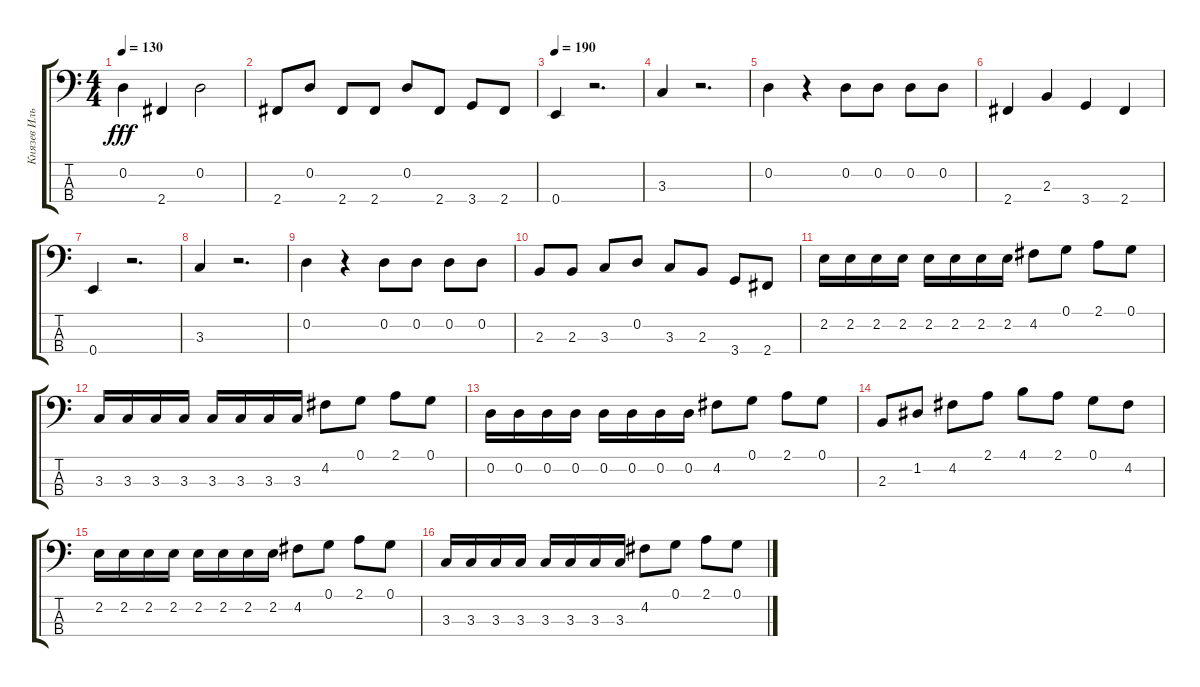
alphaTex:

\track ("Князев Илья" "Князев Иль") {instrument electricbasspick}
\staff {score tabs}
\tuning (G2 D2 A1 E1) {hide}
\ts (4 4)
\tempo 130
\clef f4
\ks c
0.2.4{dy fff} 2.4.4 0.2.2 |
2.4.8 0.2.8 2.4.8 2.4.8 0.2.8 2.4.8 3.4.8 2.4.8 |
\tempo 190
0.4.4 r.2{d} |
3.3.4 r.2{d} |
0.2.4 r.4 0.2.8 0.2.8 0.2.8 0.2.8 |
2.4.4 2.3.4 3.4.4 2.4.4 |
0.4.4 r.2{d} |
3.3.4 r.2{d} |
0.2.4 r.4 0.2.8 0.2.8 0.2.8 0.2.8 |
2.3.8 2.3.8 3.3.8 0.2.8 3.3.8 2.3.8 3.4.8 2.4.8 |
2.2.16 2.2.16 2.2.16 2.2.16 2.2.16 2.2.16 2.2.16 2.2.16 4.2.8 0.1.8 2.1.8 0.1.8 |
3.3.16 3.3.16 3.3.16 3.3.16 3.3.16 3.3.16 3.3.16 3.3.16 4.2.8 0.1.8 2.1.8 0.1.8 |
0.2.16 0.2.16 0.2.16 0.2.16 0.2.16 0.2.16 0.2.16 0.2.16 4.2.8 0.1.8 2.1.8 0.1.8 |
2.3.8 1.2.8 4.2.8 2.1.8 4.1.8 2.1.8 0.1.8 4.2.8 |
2.2.16 2.2.16 2.2.16 2.2.16 2.2.16 2.2.16 2.2.16 2.2.16 4.2.8 0.1.8 2.1.8 0.1.8 |
3.3.16 3.3.16 3.3.16 3.3.16 3.3.16 3.3.16 3.3.16 3.3.16 4.2.8 0.1.8 2.1.8 0.1.8
